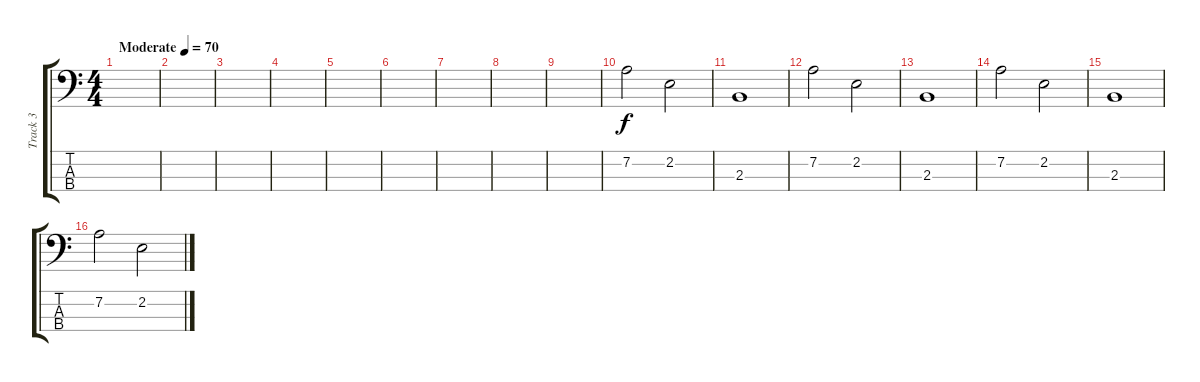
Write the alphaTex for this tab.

\track ("Track 3" "Track 3") {instrument electricbasspick}
\staff {score tabs}
\tuning (G2 D2 A1 E1) {hide}
\ts (4 4)
\tempo (70 "Moderate")
\clef f4
\ks c
|
|
|
|
|
|
|
|
|
7.2.2 2.2.2 |
2.3.1 |
7.2.2 2.2.2 |
2.3.1 |
7.2.2 2.2.2 |
2.3.1 |
7.2.2 2.2.2
